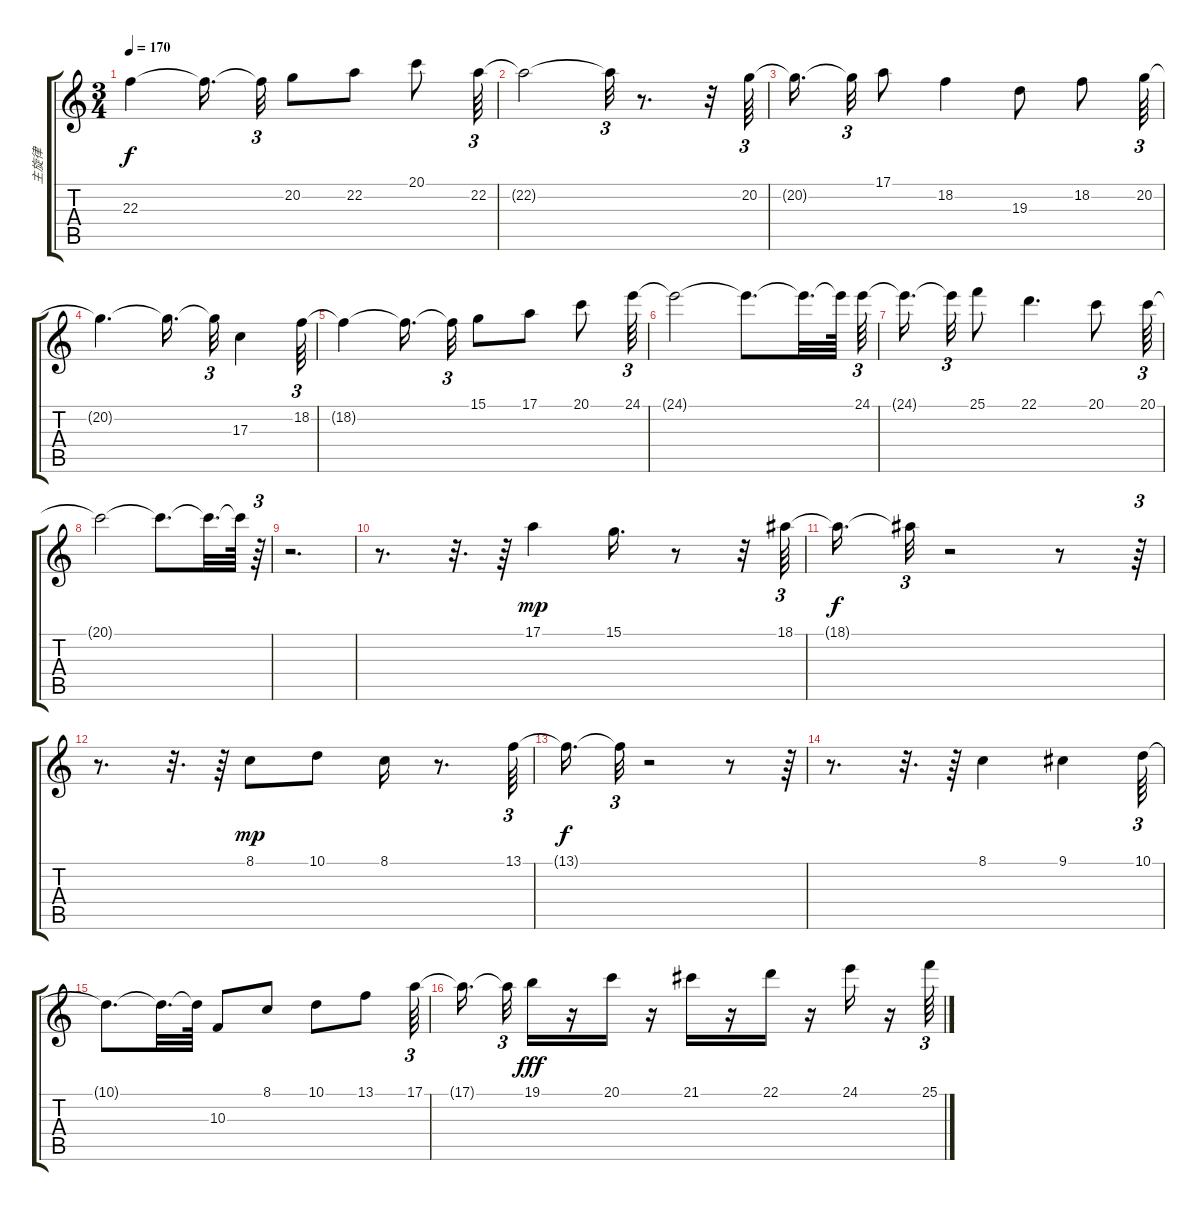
\track ("主旋律" "主旋律") {instrument stringensemble1}
\staff {score tabs}
\tuning (E4 B3 G3 D3 A2 E2) {hide}
\ts (3 4)
\tempo 170
\clef g2
\ks c
22.3{t}.4{dy f} 22.3{t}.16{d beam splitsecondary} 22.3{t}.32{tu (3 2)} 20.2.8 22.2.8 20.1.8 22.2.64{tu (3 2)} |
22.2{t}.2 22.2{t}.32{tu (3 2)} r.8{d} r.32 20.2.64{tu (3 2)} |
20.2{t}.16{d beam splitsecondary} 20.2{t}.32{tu (3 2)} 17.1.8 18.2.4 19.3.8 18.2.8 20.2.64{tu (3 2)} |
20.2{t}.4{d} 20.2{t}.16{d} 20.2{t}.32{tu (3 2)} 17.3.4 18.2.64{tu (3 2)} |
18.2{t}.4 18.2{t}.16{d beam splitsecondary} 18.2{t}.32{tu (3 2)} 15.1.8 17.1.8 20.1.8 24.1.64{tu (3 2)} |
24.1{t}.2 24.1{t}.8{d} 24.1{t}.32{d} 24.1{t}.64 24.1.64{tu (3 2)} |
24.1{t}.16{d beam splitsecondary} 24.1{t}.32{tu (3 2)} 25.1.8 22.1.4{d} 20.1.8 20.1.64{tu (3 2)} |
20.1{t}.2 20.1{t}.8{d} 20.1{t}.32{d} 20.1{t}.64 r.64{tu (3 2)} |
r.2{d} |
r.8{d} r.32{d} r.64 17.1.4{dy mp} 15.1.16{d} r.8 r.32 18.1.64{tu (3 2)} |
18.1{t}.16{d dy f} 18.1{t}.32{tu (3 2)} r.2 r.8 r.64{tu (3 2)} |
r.8{d} r.32{d} r.64 8.1.8{dy mp} 10.1.8 8.1.16 r.8{d} 13.1.64{tu (3 2)} |
13.1{t}.16{d dy f} 13.1{t}.32{tu (3 2)} r.2 r.8 r.64{tu (3 2)} |
r.8{d} r.32{d} r.64 8.1.4 9.1.4 10.1.64{tu (3 2)} |
10.1{t}.8{d} 10.1{t}.32{d} 10.1{t}.64 10.3.8 8.1.8 10.1.8 13.1.8 17.1.64{tu (3 2)} |
17.1{t}.16{d beam splitsecondary} 17.1{t}.32{tu (3 2)} 19.1.16{dy fff} r.16 20.1.16 r.16 21.1.16 r.16 22.1.16 r.16 24.1.16 r.16 25.1.64{tu (3 2)}
